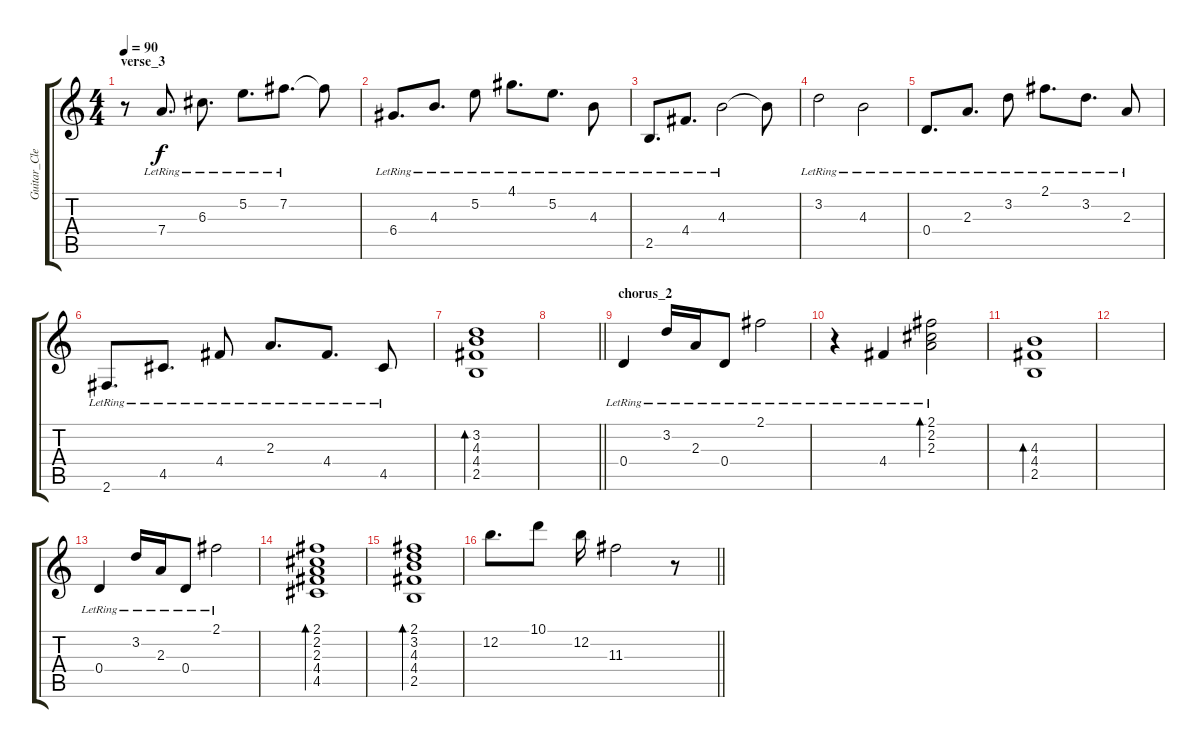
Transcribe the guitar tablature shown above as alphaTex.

\track ("Guitar_Clean" "Guitar_Cle") {instrument electricguitarclean}
\staff {score tabs}
\tuning (E4 B3 G3 D3 A2 E2) {hide}
\ts (4 4)
\section ("" "verse_3")
\tempo 90
\clef g2
\ks c
r.8{dy f} 7.4{lr}.8{d} 6.3{lr}.8{d} 5.2{lr}.8{d} 7.2{lr}.8{d} 7.2{t}.8 |
6.4{lr}.8{d} 4.3{lr}.8{d} 5.2{lr}.8 4.1{lr}.8{d} 5.2{lr}.8{d} 4.3{lr}.8 |
2.5{lr}.8{d} 4.4{lr}.8{d} 4.3{lr}.2 4.3{t}.8 |
3.2{lr}.2 4.3{lr}.2 |
0.4{lr}.8{d} 2.3{lr}.8{d} 3.2{lr}.8 2.1{lr}.8{d} 3.2{lr}.8{d} 2.3{lr}.8 |
2.6{lr}.8{d} 4.5{lr}.8{d} 4.4{lr}.8 2.3{lr}.8{d} 4.4{lr}.8{d} 4.5{lr}.8 |
(3.2 4.3 4.4 2.5).1{bd 240} |
\barLineRight lightlight
|
\section ("" "chorus_2")
0.4{lr}.4 3.2{lr}.16 2.3{lr}.16 0.4{lr}.8 2.1{lr}.2 |
r.4 4.4{lr}.4 (2.1{lr} 2.2{lr} 2.3{lr}).2{bd 240} |
(4.3 4.4 2.5).1{bd 240} |
|
0.4{lr}.4 3.2{lr}.16 2.3{lr}.16 0.4{lr}.8 2.1{lr}.2 |
(2.1 2.2 2.3 4.4 4.5).1{bd 240} |
(2.1 3.2 4.3 4.4 2.5).1{bd 240} |
\barLineRight lightlight
12.2.8{d} 10.1.8 12.2.16 11.3.2 r.8
